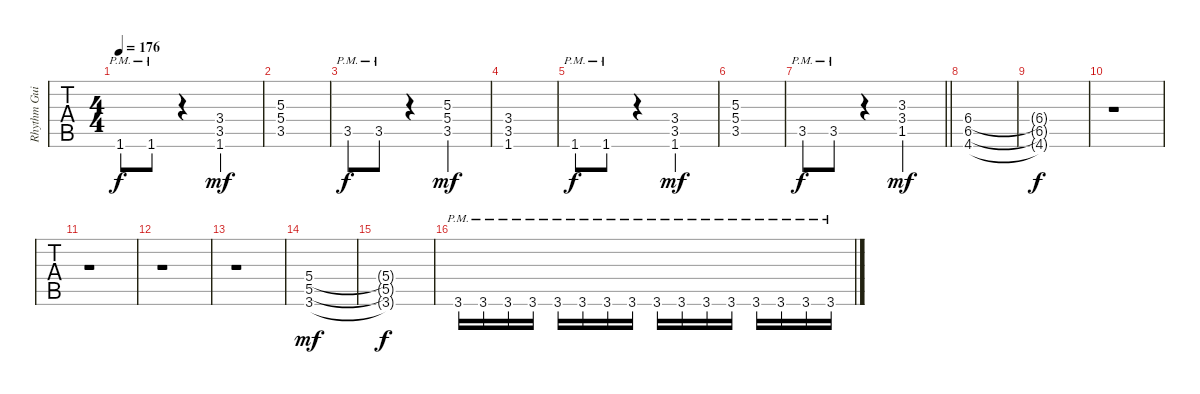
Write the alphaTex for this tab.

\track ("Rhythm Guitar A" "Rhythm Gui") {instrument overdrivenguitar}
\staff {tabs}
\tuning (E4 B3 G3 D3 A2 E2) {hide}
\ts (4 4)
\tempo 176
\clef g2
\ks cminor
1.6{pm}.8{dy f} 1.6{pm}.8 r.4 (3.4 3.5 1.6).2{dy mf} |
(5.3 5.4 3.5).1 |
3.5{pm}.8{dy f} 3.5{pm}.8 r.4 (5.3 5.4 3.5).2{dy mf} |
(3.4 3.5 1.6).1 |
1.6{pm}.8{dy f} 1.6{pm}.8 r.4 (3.4 3.5 1.6).2{dy mf} |
(5.3 5.4 3.5).1 |
\barLineRight lightlight
3.5{pm}.8{dy f} 3.5{pm}.8 r.4 (3.3 3.4 1.5).2{dy mf} |
\section ("" "")
(6.4 6.5 4.6).1{volume 0} |
(6.4{t} 6.5{t} 4.6{t}).1{dy f} |
r.1 |
r.1 |
r.1 |
r.1 |
(5.4 5.5 3.6).1{dy mf volume 12} |
(5.4{t} 5.5{t} 3.6{t}).1{dy f} |
3.6{pm}.16 3.6{pm}.16 3.6{pm}.16 3.6{pm}.16 3.6{pm}.16 3.6{pm}.16 3.6{pm}.16 3.6{pm}.16 3.6{pm}.16 3.6{pm}.16 3.6{pm}.16 3.6{pm}.16 3.6{pm}.16 3.6{pm}.16 3.6{pm}.16 3.6{pm}.16
